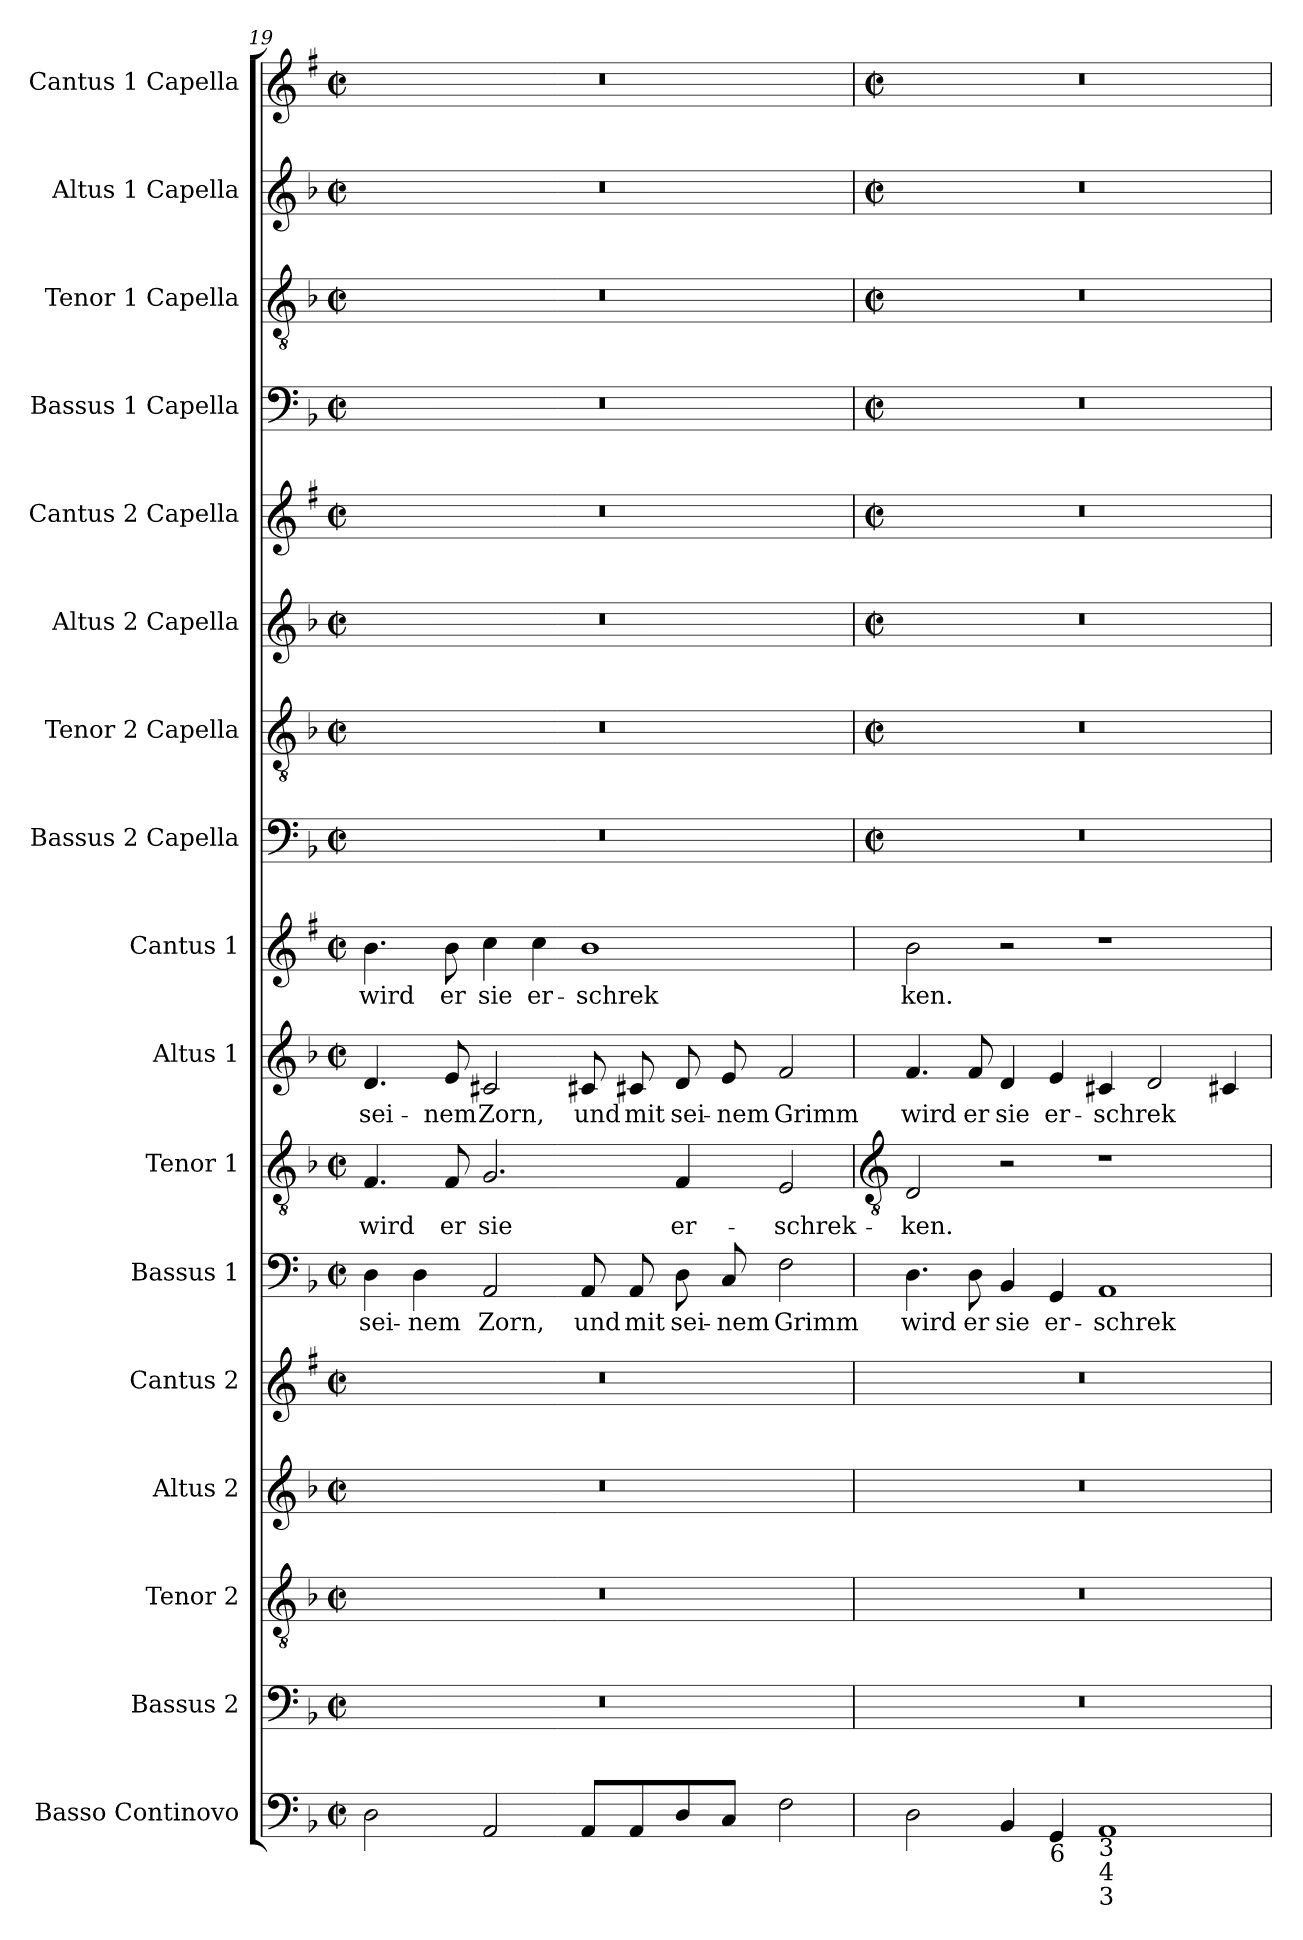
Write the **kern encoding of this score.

**kern	**kern	**kern	**kern	**kern	**kern	**text	**kern	**text	**kern	**text	**kern	**text	**kern	**kern	**kern	**kern	**kern	**kern	**kern	**kern
*part17	*part16	*part15	*part14	*part13	*part12	*part12	*part11	*part11	*part10	*part10	*part9	*part9	*part8	*part7	*part6	*part5	*part4	*part3	*part2	*part1
*staff17	*staff16	*staff15	*staff14	*staff13	*staff12	*staff12	*staff11	*staff11	*staff10	*staff10	*staff9	*staff9	*staff8	*staff7	*staff6	*staff5	*staff4	*staff3	*staff2	*staff1
*I"Basso Continovo	*I"Bassus 2	*I"Tenor 2	*I"Altus 2	*I"Cantus 2	*I"Bassus 1	*	*I"Tenor 1	*	*I"Altus 1	*	*I"Cantus 1	*	*I"Bassus 2 Capella	*I"Tenor 2 Capella	*I"Altus 2 Capella	*I"Cantus 2 Capella	*I"Bassus 1 Capella	*I"Tenor 1 Capella	*I"Altus 1 Capella	*I"Cantus 1 Capella
*I'BC	*I'B2	*I'T2	*I'A2	*I'C2	*I'B1	*	*I'T1	*	*I'A1	*	*I'C1	*	*I'B2C	*I'T2C	*I'A2C	*I'C2C	*I'B1C	*I'T1C	*I'A1C	*I'C1C
!!LO:LB:g=z
*clefF4	*clefF4	*clefGv2	*clefG2	*clefG2	*clefF4	*	*clefGv2	*	*clefG2	*	*clefG2	*	*clefF4	*clefGv2	*clefG2	*clefG2	*clefF4	*clefGv2	*clefG2	*clefG2
*	*	*	*	*ITrd1c2	*	*	*	*	*	*	*ITrd1c2	*	*	*	*	*ITrd1c2	*	*	*	*ITrd1c2
*k[b-]	*k[b-]	*k[b-]	*k[b-]	*k[b-]	*k[b-]	*	*k[b-]	*	*k[b-]	*	*k[b-]	*	*k[b-]	*k[b-]	*k[b-]	*k[b-]	*k[b-]	*k[b-]	*k[b-]	*k[b-]
*F:	*F:	*F:	*F:	*F:	*F:	*	*F:	*	*F:	*	*F:	*	*F:	*F:	*F:	*F:	*F:	*F:	*F:	*F:
*M4/2	*M4/2	*M4/2	*M4/2	*M4/2	*M4/2	*	*M4/2	*	*M4/2	*	*M4/2	*	*M4/2	*M4/2	*M4/2	*M4/2	*M4/2	*M4/2	*M4/2	*M4/2
*met(c|)	*met(c|)	*met(c|)	*met(c|)	*met(c|)	*met(c|)	*	*met(c|)	*	*met(c|)	*	*met(c|)	*	*met(c|)	*met(c|)	*met(c|)	*met(c|)	*met(c|)	*met(c|)	*met(c|)	*met(c|)
=19	=19	=19	=19	=19	=19	=19	=19	=19	=19	=19	=19	=19	=19	=19	=19	=19	=19	=19	=19	=19
!	!	!	!	!	!	!LO:LY:b	!	!LO:LY:b	!	!LO:LY:b	!	!LO:LY:b	!	!	!	!	!	!	!	!
2D	0r	0r	0r	0r	4D	sei-	4.F	wird	4.d	sei-	4.a	wird	0r	0r	0r	0r	0r	0r	0r	0r
!	!	!	!	!	!	!LO:LY:b	!	!	!	!	!	!	!	!	!	!	!	!	!	!
.	.	.	.	.	4D	-nem	.	.	.	.	.	.	.	.	.	.	.	.	.	.
!	!	!	!	!	!	!	!	!LO:LY:b	!	!LO:LY:b	!	!LO:LY:b	!	!	!	!	!	!	!	!
.	.	.	.	.	.	.	8F	er	8e	-nem	8a	er	.	.	.	.	.	.	.	.
!	!	!	!	!	!	!LO:LY:b	!	!LO:LY:b	!	!LO:LY:b	!	!LO:LY:b	!	!	!	!	!	!	!	!
2AA	.	.	.	.	2AA	Zorn,	2.G	sie	2c#X	Zorn,	4b-	sie	.	.	.	.	.	.	.	.
!	!	!	!	!	!	!	!	!	!	!	!	!LO:LY:b	!	!	!	!	!	!	!	!
.	.	.	.	.	.	.	.	.	.	.	4b-	er-	.	.	.	.	.	.	.	.
!	!	!	!	!	!	!LO:LY:b	!	!	!	!LO:LY:b	!	!LO:LY:b	!	!	!	!	!	!	!	!
8AAL	.	.	.	.	8AA	und	.	.	8c#X	und	1a	-schrek	.	.	.	.	.	.	.	.
!	!	!	!	!	!	!LO:LY:b	!	!	!	!LO:LY:b	!	!	!	!	!	!	!	!	!	!
8AA	.	.	.	.	8AA	mit	.	.	8c#X	mit	.	.	.	.	.	.	.	.	.	.
!	!	!	!	!	!	!LO:LY:b	!	!LO:LY:b	!	!LO:LY:b	!	!	!	!	!	!	!	!	!	!
8D	.	.	.	.	8D	sei-	4F	er-	8d	sei-	.	.	.	.	.	.	.	.	.	.
!	!	!	!	!	!	!LO:LY:b	!	!	!	!LO:LY:b	!	!	!	!	!	!	!	!	!	!
8CJ	.	.	.	.	8C	-nem	.	.	8e	-nem	.	.	.	.	.	.	.	.	.	.
!	!	!	!	!	!	!LO:LY:b	!	!LO:LY:b	!	!LO:LY:b	!	!	!	!	!	!	!	!	!	!
2F	.	.	.	.	2F	Grimm	2E	-schrek-	2f	Grimm	.	.	.	.	.	.	.	.	.	.
!!LO:LB:g=z
=20	=20	=20	=20	=20	=20	=20	=20	=20	=20	=20	=20	=20	=20	=20	=20	=20	=20	=20	=20	=20
*	*	*	*	*	*	*	*clefGv2	*	*	*	*	*	*	*	*	*	*	*	*	*
*	*	*	*	*	*	*	*	*	*	*	*	*	*M4/2	*M4/2	*M4/2	*M4/2	*M4/2	*M4/2	*M4/2	*M4/2
*	*	*	*	*	*	*	*	*	*	*	*	*	*met(c|)	*met(c|)	*met(c|)	*met(c|)	*met(c|)	*met(c|)	*met(c|)	*met(c|)
!	!	!	!	!	!	!LO:LY:b	!	!LO:LY:b	!	!LO:LY:b	!	!LO:LY:b	!	!	!	!	!	!	!	!
2D	0r	0r	0r	0r	4.D	wird	2D	-ken.	4.f	wird	2a	ken.	0r	0r	0r	0r	0r	0r	0r	0r
!	!	!	!	!	!	!LO:LY:b	!	!	!	!LO:LY:b	!	!	!	!	!	!	!	!	!	!
.	.	.	.	.	8D	er	.	.	8f	er	.	.	.	.	.	.	.	.	.	.
!	!	!	!	!	!	!LO:LY:b	!	!	!	!LO:LY:b	!	!	!	!	!	!	!	!	!	!
4BB-	.	.	.	.	4BB-	sie	2r	.	4d	sie	2r	.	.	.	.	.	.	.	.	.
!LO:TX:b:t=6	!	!	!	!	!	!	!	!	!	!	!	!	!	!	!	!	!	!	!	!
!	!	!	!	!	!	!LO:LY:b	!	!	!	!LO:LY:b	!	!	!	!	!	!	!	!	!	!
4GG	.	.	.	.	4GG	er-	.	.	4e	er-	.	.	.	.	.	.	.	.	.	.
!LO:TX:b:t=3	!	!	!	!	!	!	!	!	!	!	!	!	!	!	!	!	!	!	!	!
!LO:TX:b:t=4	!	!	!	!	!	!	!	!	!	!	!	!	!	!	!	!	!	!	!	!
!LO:TX:b:t=3	!	!	!	!	!	!	!	!	!	!	!	!	!	!	!	!	!	!	!	!
!	!	!	!	!	!	!LO:LY:b	!	!	!	!LO:LY:b	!	!	!	!	!	!	!	!	!	!
1AA	.	.	.	.	1AA	-schrek	1r	.	4c#X	-schrek	1r	.	.	.	.	.	.	.	.	.
.	.	.	.	.	.	.	.	.	2d	.	.	.	.	.	.	.	.	.	.	.
.	.	.	.	.	.	.	.	.	4c#X	.	.	.	.	.	.	.	.	.	.	.
=	=	=	=	=	=	=	=	=	=	=	=	=	=	=	=	=	=	=	=	=
*-	*-	*-	*-	*-	*-	*-	*-	*-	*-	*-	*-	*-	*-	*-	*-	*-	*-	*-	*-	*-
